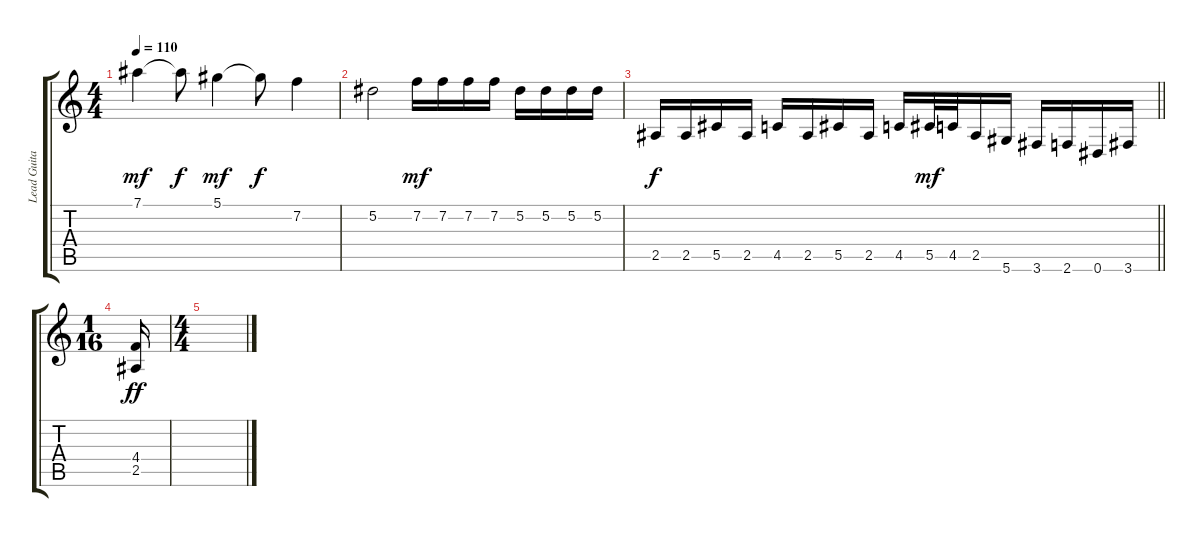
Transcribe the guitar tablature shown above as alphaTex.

\track ("Lead Guitar - Riku" "Lead Guita") {instrument distortionguitar}
\staff {score tabs}
\tuning (Eb4 Bb3 Gb3 Db3 Ab2 Eb2) {hide}
\ts (4 4)
\tempo 110
\clef g2
\ks c
7.1.4{dy mf} 7.1{t}.8{dy f} 5.1.4{dy mf} 5.1{t}.8{dy f} 7.2.4 |
5.2.2 7.2.16{dy mf} 7.2.16 7.2.16 7.2.16 5.2.16 5.2.16 5.2.16 5.2.16 |
\barLineRight lightlight
2.5.16{dy f} 2.5.16 5.5.16 2.5.16 4.5.16 2.5.16 5.5.16 2.5.16 4.5.16 5.5.32{dy mf} 4.5.32 2.5.16 5.6.16 3.6.16 2.6.16 0.6.16 3.6.16 |
\ts (1 16)
(4.4 2.5).16{dy ff} |
\ts (4 4)
